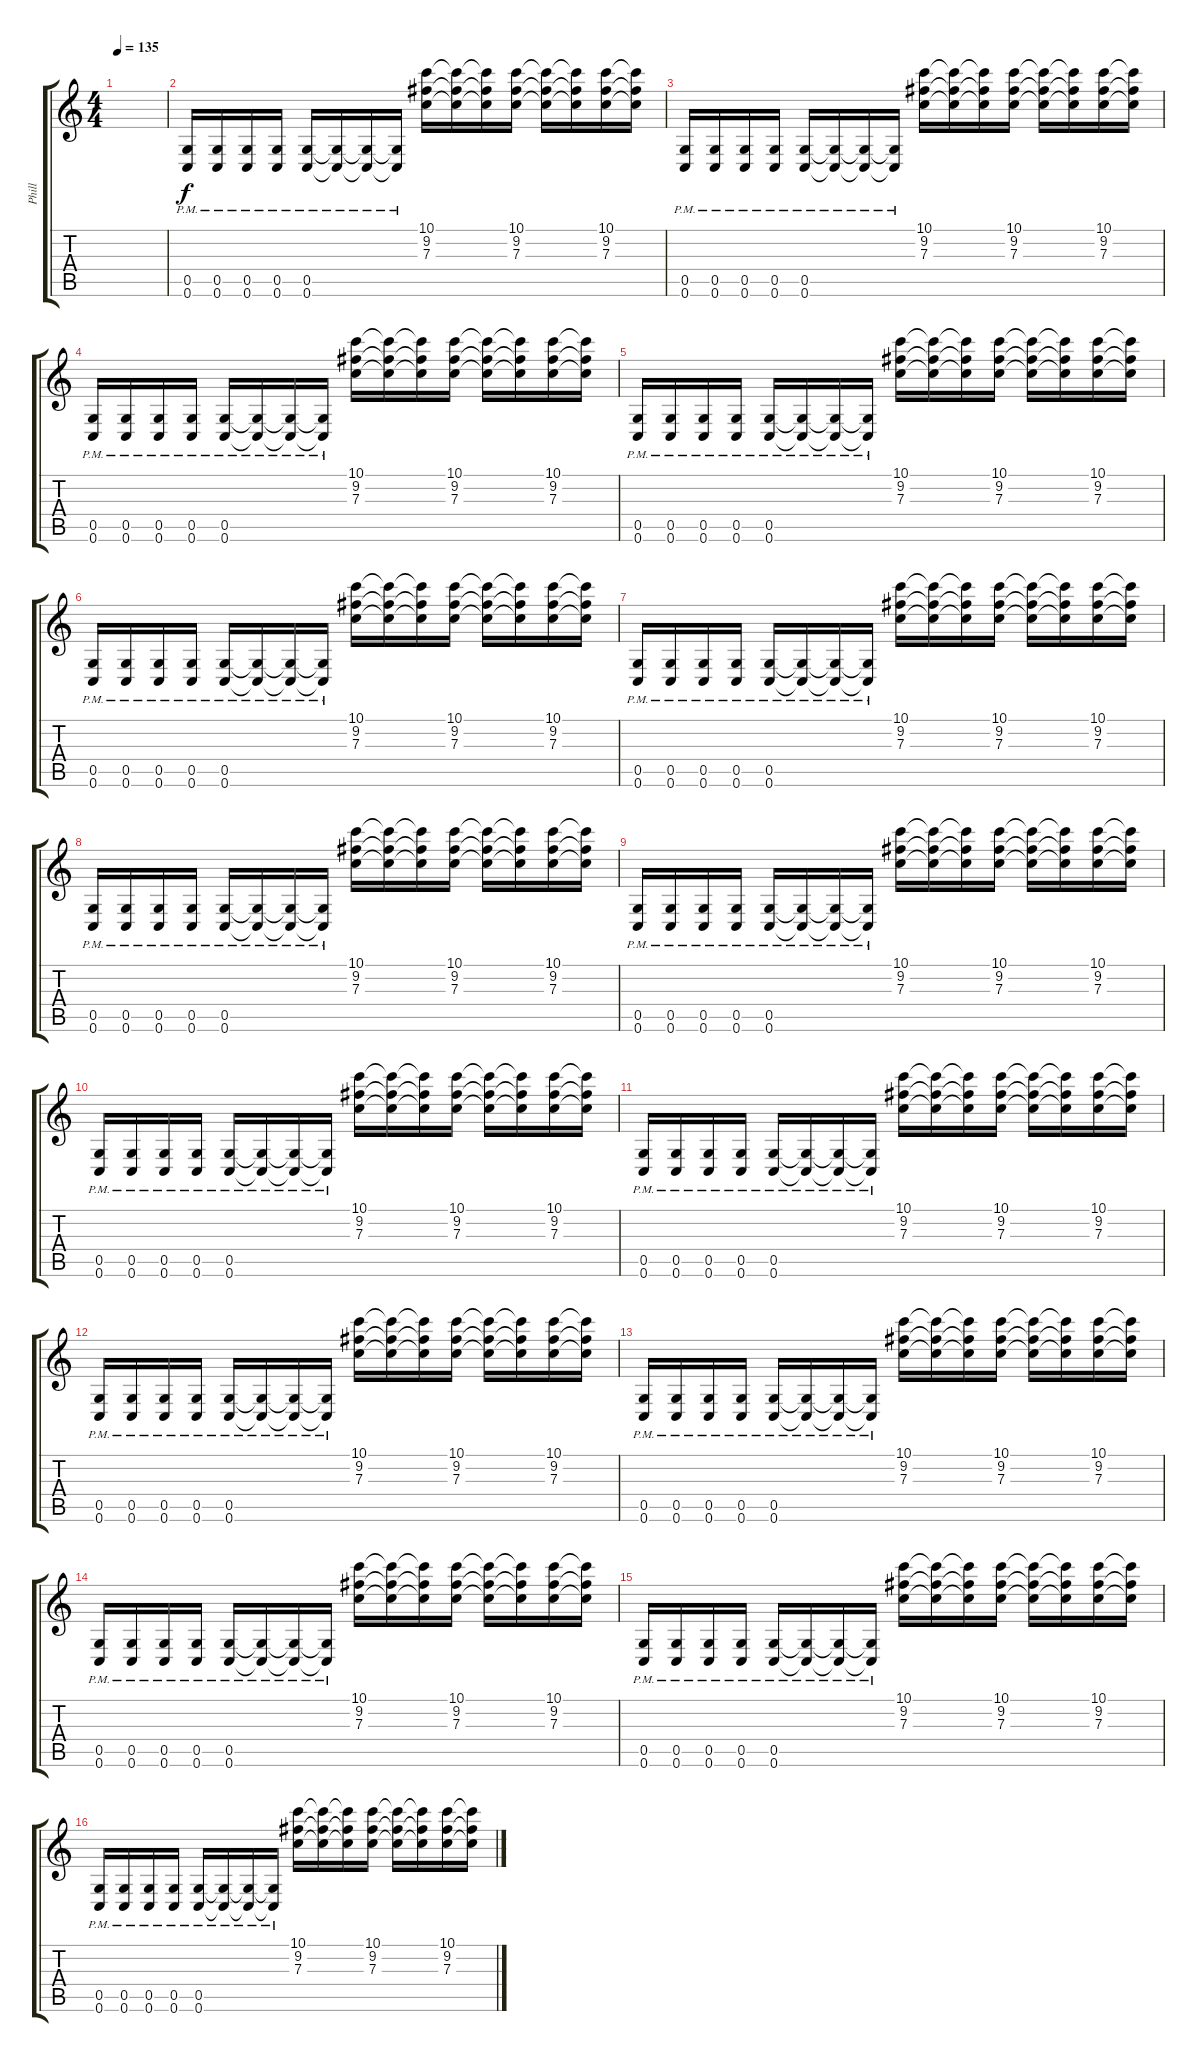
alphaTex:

\track ("Phill" "Phill") {instrument distortionguitar}
\staff {score tabs}
\tuning (D4 A3 F3 C3 G2 C2) {hide}
\ts (4 4)
\tempo 135
\clef g2
\ks c
|
(0.5{pm} 0.6{pm}).16 (0.5{pm} 0.6{pm}).16 (0.5{pm} 0.6{pm}).16 (0.5{pm} 0.6{pm}).16 (0.5{pm} 0.6).16 (0.5{pm t} 0.6{t}).16 (0.5{pm t} 0.6{t}).16 (0.5{pm t} 0.6{t}).16 (10.1 9.2 7.3).16 (10.1{t} 9.2{t} 7.3{t}).16 (10.1{t} 9.2{t} 7.3{t}).16 (10.1 9.2 7.3).16 (10.1{t} 9.2{t} 7.3{t}).16 (10.1{t} 9.2{t} 7.3{t}).16 (10.1 9.2 7.3).16 (10.1{t} 9.2{t} 7.3{t}).16 |
(0.5{pm} 0.6{pm}).16 (0.5{pm} 0.6{pm}).16 (0.5{pm} 0.6{pm}).16 (0.5{pm} 0.6{pm}).16 (0.5{pm} 0.6).16 (0.5{pm t} 0.6{t}).16 (0.5{pm t} 0.6{t}).16 (0.5{pm t} 0.6{t}).16 (10.1 9.2 7.3).16 (10.1{t} 9.2{t} 7.3{t}).16 (10.1{t} 9.2{t} 7.3{t}).16 (10.1 9.2 7.3).16 (10.1{t} 9.2{t} 7.3{t}).16 (10.1{t} 9.2{t} 7.3{t}).16 (10.1 9.2 7.3).16 (10.1{t} 9.2{t} 7.3{t}).16 |
(0.5{pm} 0.6{pm}).16 (0.5{pm} 0.6{pm}).16 (0.5{pm} 0.6{pm}).16 (0.5{pm} 0.6{pm}).16 (0.5{pm} 0.6).16 (0.5{pm t} 0.6{t}).16 (0.5{pm t} 0.6{t}).16 (0.5{pm t} 0.6{t}).16 (10.1 9.2 7.3).16 (10.1{t} 9.2{t} 7.3{t}).16 (10.1{t} 9.2{t} 7.3{t}).16 (10.1 9.2 7.3).16 (10.1{t} 9.2{t} 7.3{t}).16 (10.1{t} 9.2{t} 7.3{t}).16 (10.1 9.2 7.3).16 (10.1{t} 9.2{t} 7.3{t}).16 |
(0.5{pm} 0.6{pm}).16 (0.5{pm} 0.6{pm}).16 (0.5{pm} 0.6{pm}).16 (0.5{pm} 0.6{pm}).16 (0.5{pm} 0.6).16 (0.5{pm t} 0.6{t}).16 (0.5{pm t} 0.6{t}).16 (0.5{pm t} 0.6{t}).16 (10.1 9.2 7.3).16 (10.1{t} 9.2{t} 7.3{t}).16 (10.1{t} 9.2{t} 7.3{t}).16 (10.1 9.2 7.3).16 (10.1{t} 9.2{t} 7.3{t}).16 (10.1{t} 9.2{t} 7.3{t}).16 (10.1 9.2 7.3).16 (10.1{t} 9.2{t} 7.3{t}).16 |
(0.5{pm} 0.6{pm}).16 (0.5{pm} 0.6{pm}).16 (0.5{pm} 0.6{pm}).16 (0.5{pm} 0.6{pm}).16 (0.5{pm} 0.6).16 (0.5{pm t} 0.6{t}).16 (0.5{pm t} 0.6{t}).16 (0.5{pm t} 0.6{t}).16 (10.1 9.2 7.3).16 (10.1{t} 9.2{t} 7.3{t}).16 (10.1{t} 9.2{t} 7.3{t}).16 (10.1 9.2 7.3).16 (10.1{t} 9.2{t} 7.3{t}).16 (10.1{t} 9.2{t} 7.3{t}).16 (10.1 9.2 7.3).16 (10.1{t} 9.2{t} 7.3{t}).16 |
(0.5{pm} 0.6{pm}).16 (0.5{pm} 0.6{pm}).16 (0.5{pm} 0.6{pm}).16 (0.5{pm} 0.6{pm}).16 (0.5{pm} 0.6).16 (0.5{pm t} 0.6{t}).16 (0.5{pm t} 0.6{t}).16 (0.5{pm t} 0.6{t}).16 (10.1 9.2 7.3).16 (10.1{t} 9.2{t} 7.3{t}).16 (10.1{t} 9.2{t} 7.3{t}).16 (10.1 9.2 7.3).16 (10.1{t} 9.2{t} 7.3{t}).16 (10.1{t} 9.2{t} 7.3{t}).16 (10.1 9.2 7.3).16 (10.1{t} 9.2{t} 7.3{t}).16 |
(0.5{pm} 0.6{pm}).16 (0.5{pm} 0.6{pm}).16 (0.5{pm} 0.6{pm}).16 (0.5{pm} 0.6{pm}).16 (0.5{pm} 0.6).16 (0.5{pm t} 0.6{t}).16 (0.5{pm t} 0.6{t}).16 (0.5{pm t} 0.6{t}).16 (10.1 9.2 7.3).16 (10.1{t} 9.2{t} 7.3{t}).16 (10.1{t} 9.2{t} 7.3{t}).16 (10.1 9.2 7.3).16 (10.1{t} 9.2{t} 7.3{t}).16 (10.1{t} 9.2{t} 7.3{t}).16 (10.1 9.2 7.3).16 (10.1{t} 9.2{t} 7.3{t}).16 |
(0.5{pm} 0.6{pm}).16 (0.5{pm} 0.6{pm}).16 (0.5{pm} 0.6{pm}).16 (0.5{pm} 0.6{pm}).16 (0.5{pm} 0.6).16 (0.5{pm t} 0.6{t}).16 (0.5{pm t} 0.6{t}).16 (0.5{pm t} 0.6{t}).16 (10.1 9.2 7.3).16 (10.1{t} 9.2{t} 7.3{t}).16 (10.1{t} 9.2{t} 7.3{t}).16 (10.1 9.2 7.3).16 (10.1{t} 9.2{t} 7.3{t}).16 (10.1{t} 9.2{t} 7.3{t}).16 (10.1 9.2 7.3).16 (10.1{t} 9.2{t} 7.3{t}).16 |
(0.5{pm} 0.6{pm}).16 (0.5{pm} 0.6{pm}).16 (0.5{pm} 0.6{pm}).16 (0.5{pm} 0.6{pm}).16 (0.5{pm} 0.6).16 (0.5{pm t} 0.6{t}).16 (0.5{pm t} 0.6{t}).16 (0.5{pm t} 0.6{t}).16 (10.1 9.2 7.3).16 (10.1{t} 9.2{t} 7.3{t}).16 (10.1{t} 9.2{t} 7.3{t}).16 (10.1 9.2 7.3).16 (10.1{t} 9.2{t} 7.3{t}).16 (10.1{t} 9.2{t} 7.3{t}).16 (10.1 9.2 7.3).16 (10.1{t} 9.2{t} 7.3{t}).16 |
(0.5{pm} 0.6{pm}).16 (0.5{pm} 0.6{pm}).16 (0.5{pm} 0.6{pm}).16 (0.5{pm} 0.6{pm}).16 (0.5{pm} 0.6).16 (0.5{pm t} 0.6{t}).16 (0.5{pm t} 0.6{t}).16 (0.5{pm t} 0.6{t}).16 (10.1 9.2 7.3).16 (10.1{t} 9.2{t} 7.3{t}).16 (10.1{t} 9.2{t} 7.3{t}).16 (10.1 9.2 7.3).16 (10.1{t} 9.2{t} 7.3{t}).16 (10.1{t} 9.2{t} 7.3{t}).16 (10.1 9.2 7.3).16 (10.1{t} 9.2{t} 7.3{t}).16 |
(0.5{pm} 0.6{pm}).16 (0.5{pm} 0.6{pm}).16 (0.5{pm} 0.6{pm}).16 (0.5{pm} 0.6{pm}).16 (0.5{pm} 0.6).16 (0.5{pm t} 0.6{t}).16 (0.5{pm t} 0.6{t}).16 (0.5{pm t} 0.6{t}).16 (10.1 9.2 7.3).16 (10.1{t} 9.2{t} 7.3{t}).16 (10.1{t} 9.2{t} 7.3{t}).16 (10.1 9.2 7.3).16 (10.1{t} 9.2{t} 7.3{t}).16 (10.1{t} 9.2{t} 7.3{t}).16 (10.1 9.2 7.3).16 (10.1{t} 9.2{t} 7.3{t}).16 |
(0.5{pm} 0.6{pm}).16 (0.5{pm} 0.6{pm}).16 (0.5{pm} 0.6{pm}).16 (0.5{pm} 0.6{pm}).16 (0.5{pm} 0.6).16 (0.5{pm t} 0.6{t}).16 (0.5{pm t} 0.6{t}).16 (0.5{pm t} 0.6{t}).16 (10.1 9.2 7.3).16 (10.1{t} 9.2{t} 7.3{t}).16 (10.1{t} 9.2{t} 7.3{t}).16 (10.1 9.2 7.3).16 (10.1{t} 9.2{t} 7.3{t}).16 (10.1{t} 9.2{t} 7.3{t}).16 (10.1 9.2 7.3).16 (10.1{t} 9.2{t} 7.3{t}).16 |
(0.5{pm} 0.6{pm}).16 (0.5{pm} 0.6{pm}).16 (0.5{pm} 0.6{pm}).16 (0.5{pm} 0.6{pm}).16 (0.5{pm} 0.6).16 (0.5{pm t} 0.6{t}).16 (0.5{pm t} 0.6{t}).16 (0.5{pm t} 0.6{t}).16 (10.1 9.2 7.3).16 (10.1{t} 9.2{t} 7.3{t}).16 (10.1{t} 9.2{t} 7.3{t}).16 (10.1 9.2 7.3).16 (10.1{t} 9.2{t} 7.3{t}).16 (10.1{t} 9.2{t} 7.3{t}).16 (10.1 9.2 7.3).16 (10.1{t} 9.2{t} 7.3{t}).16 |
(0.5{pm} 0.6{pm}).16 (0.5{pm} 0.6{pm}).16 (0.5{pm} 0.6{pm}).16 (0.5{pm} 0.6{pm}).16 (0.5{pm} 0.6).16 (0.5{pm t} 0.6{t}).16 (0.5{pm t} 0.6{t}).16 (0.5{pm t} 0.6{t}).16 (10.1 9.2 7.3).16 (10.1{t} 9.2{t} 7.3{t}).16 (10.1{t} 9.2{t} 7.3{t}).16 (10.1 9.2 7.3).16 (10.1{t} 9.2{t} 7.3{t}).16 (10.1{t} 9.2{t} 7.3{t}).16 (10.1 9.2 7.3).16 (10.1{t} 9.2{t} 7.3{t}).16 |
(0.5{pm} 0.6{pm}).16 (0.5{pm} 0.6{pm}).16 (0.5{pm} 0.6{pm}).16 (0.5{pm} 0.6{pm}).16 (0.5{pm} 0.6).16 (0.5{pm t} 0.6{t}).16 (0.5{pm t} 0.6{t}).16 (0.5{pm t} 0.6{t}).16 (10.1 9.2 7.3).16 (10.1{t} 9.2{t} 7.3{t}).16 (10.1{t} 9.2{t} 7.3{t}).16 (10.1 9.2 7.3).16 (10.1{t} 9.2{t} 7.3{t}).16 (10.1{t} 9.2{t} 7.3{t}).16 (10.1 9.2 7.3).16 (10.1{t} 9.2{t} 7.3{t}).16
